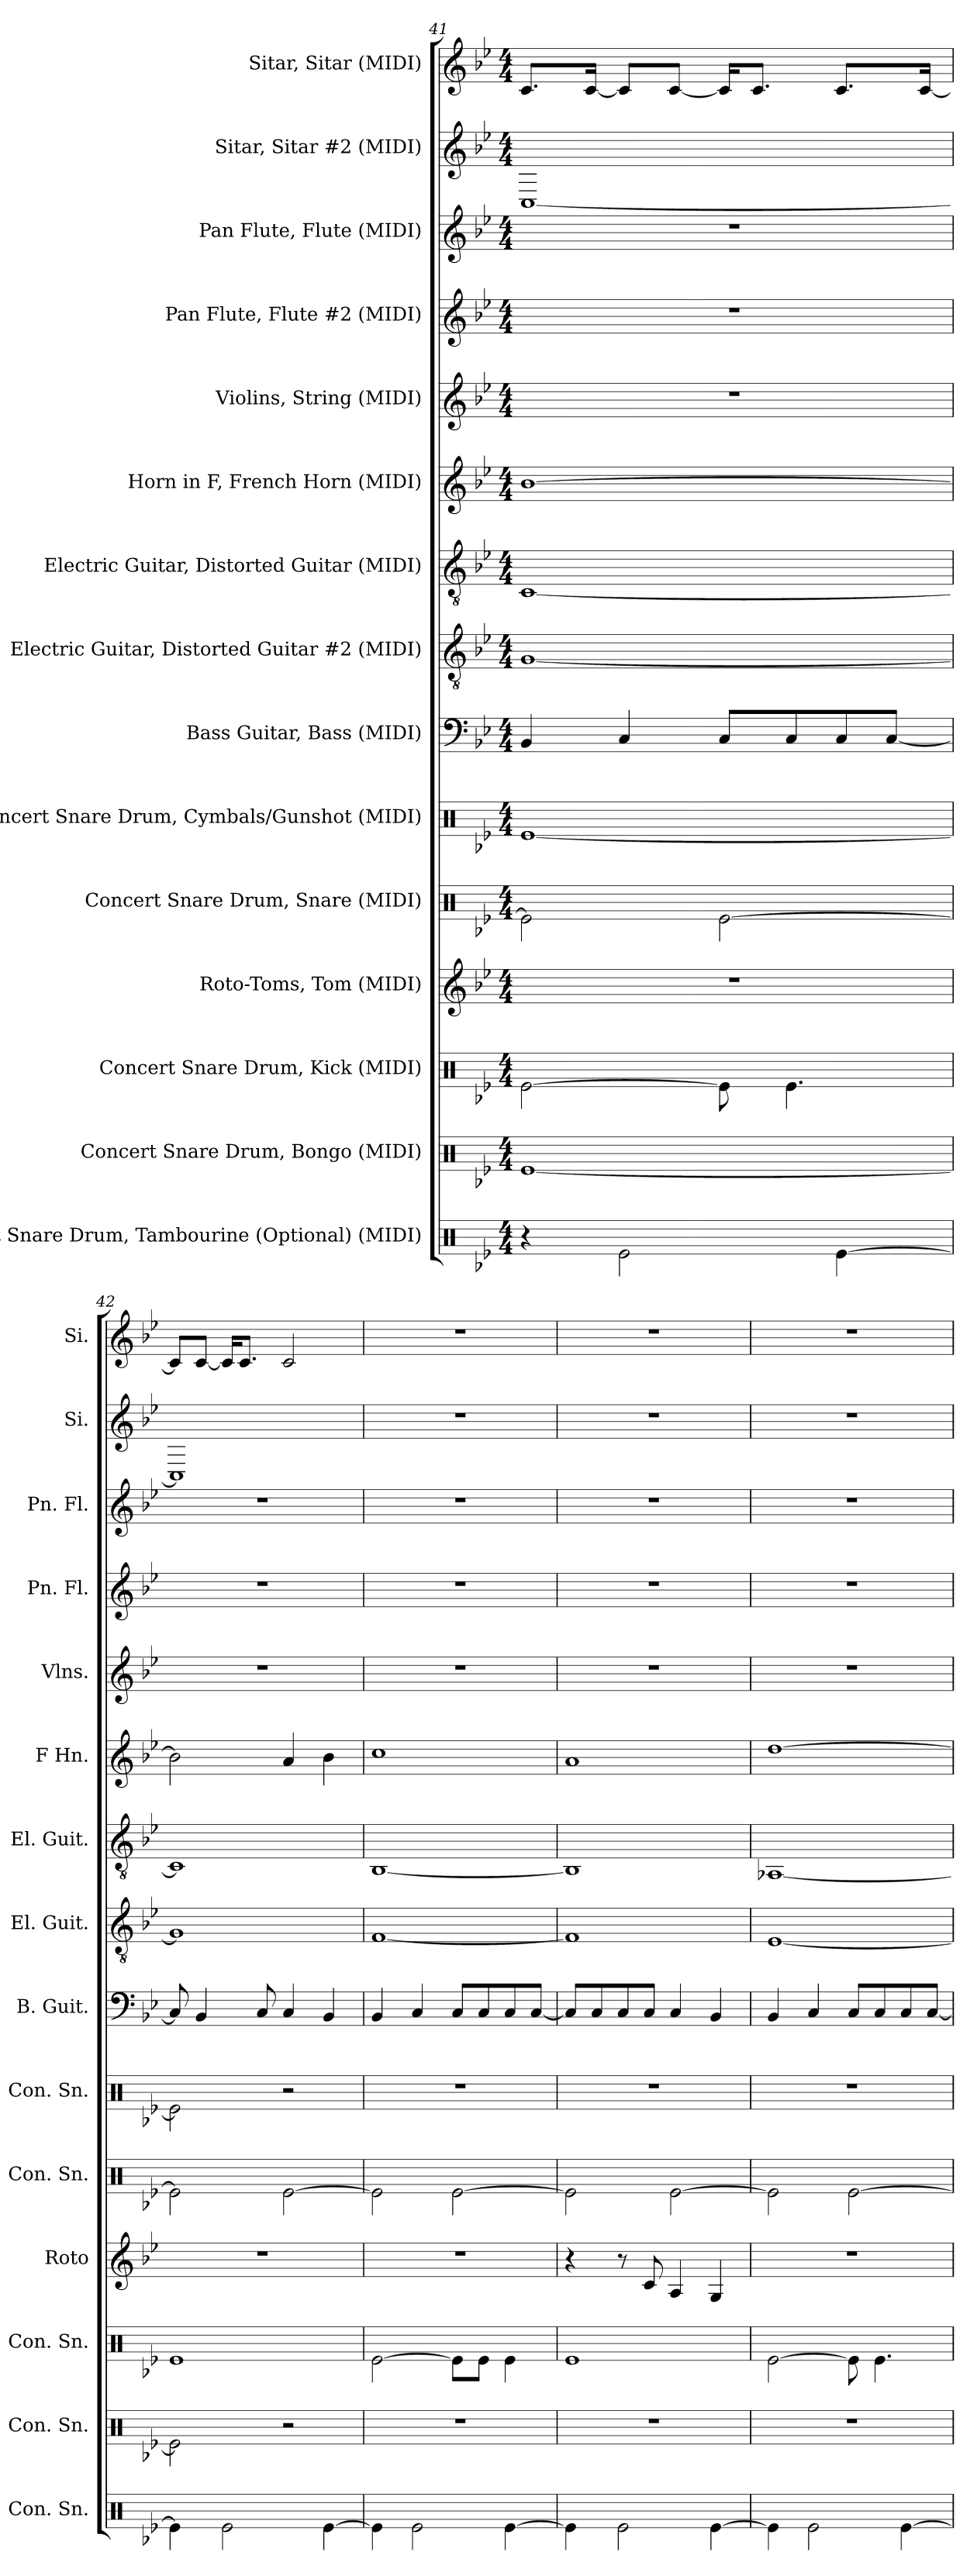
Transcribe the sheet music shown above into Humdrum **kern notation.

**kern	**kern	**kern	**kern	**kern	**kern	**kern	**kern	**kern	**kern	**kern	**kern	**kern	**kern	**kern
*part15	*part14	*part13	*part12	*part11	*part10	*part9	*part8	*part7	*part6	*part5	*part4	*part3	*part2	*part1
*staff15	*staff14	*staff13	*staff12	*staff11	*staff10	*staff9	*staff8	*staff7	*staff6	*staff5	*staff4	*staff3	*staff2	*staff1
*I"Concert Snare Drum, Tambourine (Optional) (MIDI)	*I"Concert Snare Drum, Bongo (MIDI)	*I"Concert Snare Drum, Kick (MIDI)	*I"Roto-Toms, Tom (MIDI)	*I"Concert Snare Drum, Snare (MIDI)	*I"Concert Snare Drum, Cymbals/Gunshot (MIDI)	*I"Bass Guitar, Bass (MIDI)	*I"Electric Guitar, Distorted Guitar #2 (MIDI)	*I"Electric Guitar, Distorted Guitar (MIDI)	*I"Horn in F, French Horn (MIDI)	*I"Violins, String (MIDI)	*I"Pan Flute, Flute #2 (MIDI)	*I"Pan Flute, Flute (MIDI)	*I"Sitar, Sitar #2 (MIDI)	*I"Sitar, Sitar (MIDI)
*I'Con. Sn.	*I'Con. Sn.	*I'Con. Sn.	*I'Roto	*I'Con. Sn.	*I'Con. Sn.	*I'B. Guit.	*I'El. Guit.	*I'El. Guit.	*I'F Hn.	*I'Vlns.	*I'Pn. Fl.	*I'Pn. Fl.	*I'Si.	*I'Si.
*clefX	*clefX	*clefX	*clefG2	*clefX	*clefX	*clefF4	*clefGv2	*clefGv2	*clefG2	*clefG2	*clefG2	*clefG2	*clefG2	*clefG2
*	*	*	*	*	*	*ITrd7c12	*	*	*ITrd4c7	*	*	*	*	*
*k[b-e-]	*k[b-e-]	*k[b-e-]	*k[b-e-]	*k[b-e-]	*k[b-e-]	*k[b-e-]	*k[b-e-]	*k[b-e-]	*k[b-e-a-]	*k[b-e-]	*k[b-e-]	*k[b-e-]	*k[b-e-]	*k[b-e-]
*M4/4	*M4/4	*M4/4	*M4/4	*M4/4	*M4/4	*M4/4	*M4/4	*M4/4	*M4/4	*M4/4	*M4/4	*M4/4	*M4/4	*M4/4
=41	=41	=41	=41	=41	=41	=41	=41	=41	=41	=41	=41	=41	=41	=41
4r	[1Re	[2Re\	1r	2Re\]	[1Re	4BBB-/	[1G	[1C	[1e-	1r	1r	1r	[1C	8.c/L
.	.	.	.	.	.	.	.	.	.	.	.	.	.	[16c/Jk
2Re\	.	.	.	.	.	4CC/	.	.	.	.	.	.	.	8c/L]
.	.	.	.	.	.	.	.	.	.	.	.	.	.	[8c/J
.	.	8Re\]	.	[2Re\	.	8CC/L	.	.	.	.	.	.	.	16c/KL]
.	.	.	.	.	.	.	.	.	.	.	.	.	.	8.c/J
.	.	4.Re\	.	.	.	8CC/	.	.	.	.	.	.	.	.
[4Re\	.	.	.	.	.	8CC/	.	.	.	.	.	.	.	8.c/L
.	.	.	.	.	.	[8CC/J	.	.	.	.	.	.	.	.
.	.	.	.	.	.	.	.	.	.	.	.	.	.	[16c/Jk
!!LO:PB:g=z
=42	=42	=42	=42	=42	=42	=42	=42	=42	=42	=42	=42	=42	=42	=42
4Re\]	2Re\]	1Re	1r	2Re\]	2Re\]	8CC/]	1G]	1C]	2e-\]	1r	1r	1r	1C]	8c/L]
.	.	.	.	.	.	4BBB-/	.	.	.	.	.	.	.	[8c/J
2Re\	.	.	.	.	.	.	.	.	.	.	.	.	.	16c/KL]
.	.	.	.	.	.	.	.	.	.	.	.	.	.	8.c/J
.	.	.	.	.	.	8CC/	.	.	.	.	.	.	.	.
.	2r	.	.	[2Re\	2r	4CC/	.	.	4d/	.	.	.	.	2c/
[4Re\	.	.	.	.	.	4BBB-/	.	.	4e-\	.	.	.	.	.
=43	=43	=43	=43	=43	=43	=43	=43	=43	=43	=43	=43	=43	=43	=43
4Re\]	1r	[2Re\	1r	2Re\]	1r	4BBB-/	[1F	[1BB-	1f	1r	1r	1r	1r	1r
2Re\	.	.	.	.	.	4CC/	.	.	.	.	.	.	.	.
.	.	8Re\L]	.	[2Re\	.	8CC/L	.	.	.	.	.	.	.	.
.	.	8Re\J	.	.	.	8CC/	.	.	.	.	.	.	.	.
[4Re\	.	4Re\	.	.	.	8CC/	.	.	.	.	.	.	.	.
.	.	.	.	.	.	[8CC/J	.	.	.	.	.	.	.	.
=44	=44	=44	=44	=44	=44	=44	=44	=44	=44	=44	=44	=44	=44	=44
4Re\]	1r	1Re	4r	2Re\]	1r	8CC/L]	1F]	1BB-]	1d	1r	1r	1r	1r	1r
.	.	.	.	.	.	8CC/	.	.	.	.	.	.	.	.
2Re\	.	.	8r	.	.	8CC/	.	.	.	.	.	.	.	.
.	.	.	8c/	.	.	8CC/J	.	.	.	.	.	.	.	.
.	.	.	4A/	[2Re\	.	4CC/	.	.	.	.	.	.	.	.
[4Re\	.	.	4G/	.	.	4BBB-/	.	.	.	.	.	.	.	.
=45	=45	=45	=45	=45	=45	=45	=45	=45	=45	=45	=45	=45	=45	=45
4Re\]	1r	[2Re\	1r	2Re\]	1r	4BBB-/	[1E-	[1AA-X	[1g	1r	1r	1r	1r	1r
2Re\	.	.	.	.	.	4CC/	.	.	.	.	.	.	.	.
.	.	8Re\]	.	[2Re\	.	8CC/L	.	.	.	.	.	.	.	.
.	.	4.Re\	.	.	.	8CC/	.	.	.	.	.	.	.	.
[4Re\	.	.	.	.	.	8CC/	.	.	.	.	.	.	.	.
.	.	.	.	.	.	[8CC/J	.	.	.	.	.	.	.	.
=	=	=	=	=	=	=	=	=	=	=	=	=	=	=
*-	*-	*-	*-	*-	*-	*-	*-	*-	*-	*-	*-	*-	*-	*-
